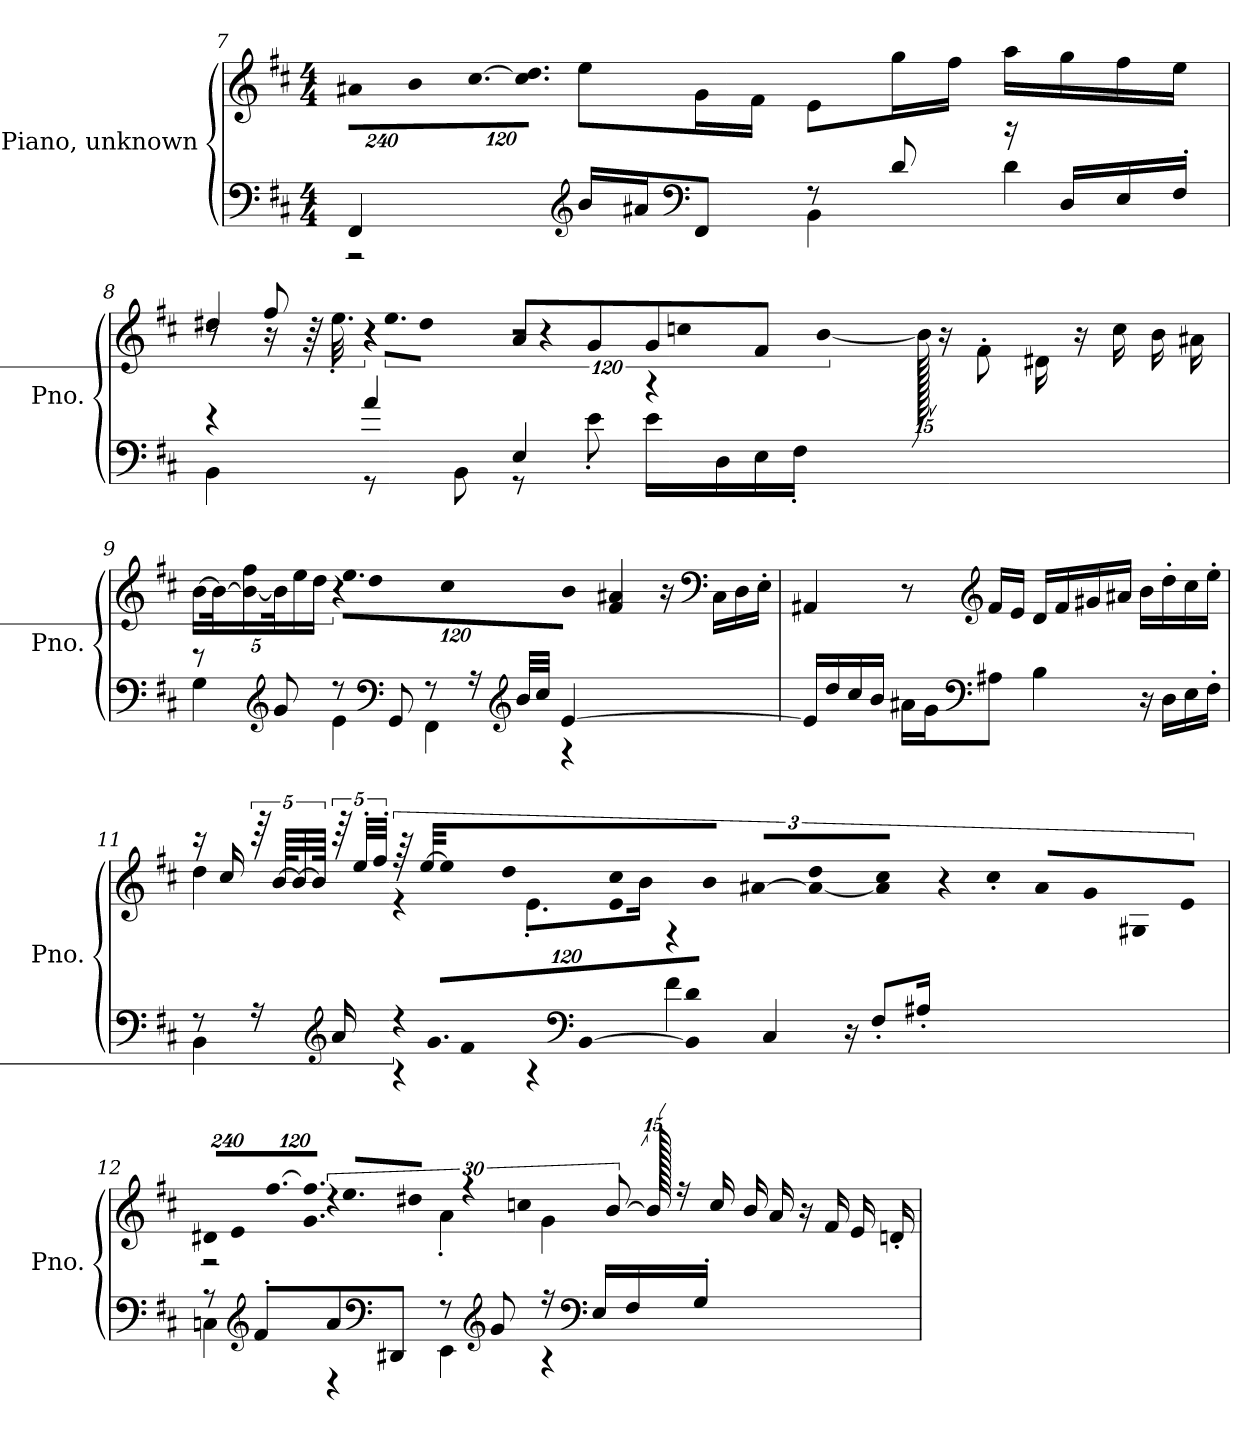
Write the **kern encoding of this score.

**kern	**kern
*part1	*part1
*staff2	*staff1
*I"Piano, unknown	*
*I'Pno.	*
!!LO:LB:g=z
*clefF4	*clefG2
*k[f#c#]	*k[f#c#]
*M4/4	*M4/4
=7	=7
*^	*
*	*	*Xbrackettup
!	!	!LO:N:vis=16
4FF#/	2r	1920%137a#X\LL
!	!	!LO:N:vis=16
.	.	1920%137b\
!	!	!LO:N:vis=32.
.	.	[1920%103cc#\L
!	!	!LO:N:vis=32.
.	.	1920%103cc#\] 1920%103dd\JJJ
*clefG2	*	*
16b/LL	.	8ee\L
16a#X/J	.	.
*clefF4	*	*
8FF#/J	.	16g\L
.	.	16f#\JJ
8r	4BB\	8e\L
8d/	.	16gg\L
.	.	16ff#\JJ
16r	4d\	16aa\LL
16D/LL	.	16gg\
16E/	.	16ff#\
16F#'/JJ	.	16ee\JJ
=8	=8	=8
*	*	*^
*	*	*	*^
4r	4BB\	8r	8r	4dd#X/
.	.	8ff#/	16r	.
.	.	.	64r	.
.	.	.	32.ee'\	.
*	*	*	*brackettup	*
!	!	!	!LO:N:vis=64	!
4a/	8r	4r	960%17r	4r
!	!	!	!LO:N:vis=32.	!
.	.	.	1920%103ee\LLL	.
!	!	!	!LO:N:vis=32	!
.	.	.	640%23dd#\JJJ	.
!	!	!	!LO:N:vis=32	!
.	.	.	640%23r	.
.	8BB\	.	.	.
!	!	!	!LO:N:vis=32	!
.	.	.	640%23ccn\KLL	.
.	.	.	[240%17b\J	.
4E/	8r	2r	1920b\]	8a/L
.	.	.	16r	.
.	.	.	8f#'\L	.
.	8e'\	.	.	8g/
.	.	.	16d#X\Jk	.
4r	16e\LL	.	.	8g/
.	.	.	16r	.
.	16D\	.	.	.
.	.	.	16cc\LL	.
.	16E\	.	.	8f#/J
.	.	.	16b\	.
.	16F#'\JJ	.	.	.
.	.	.	16a#X\JJ	.
1920ryy	1920ryy	1920ryy	.	1920ryy
*	*	*v	*v	*v
!!LO:LB:g=z
=9	=9	=9
*	*	*Xbrackettup
8r	4G\	[20b\LL
.	.	40b\K_
.	.	20b\_ 20ff#\
*clefG2	*	*
8g/	.	40b\K]
.	.	20ee\
.	.	20dd\JJ
*	*	*brackettup
!	!	!LO:N:vis=64
8r	4e\	960%17r
!	!	!LO:N:vis=32.
.	.	1920%103ee\KLL
!	!	!LO:N:vis=16
.	.	1920%137dd\
*clefF4	*	*
8GG/	.	.
!	!	!LO:N:vis=32
.	.	640%23cc#\K
!	!	!LO:N:vis=16
.	.	1920%137b\JJ
8r	4FF#\	4f#/ 4a#X/
16r	.	.
*clefG2	*	*
32b/LLL	.	.
32cc#/JJJ	.	.
[4e/	4r	16r
*	*	*clefF4
.	.	16C#\LL
.	.	16D\
.	.	16E'\JJ
*v	*v	*
!!LO:PB:g=z
=10	=10
16e/LL]	4AA#X/
16dd/	.
16cc#/	.
16b/JJ	.
16a#X\LL	8r
16g\J	.
*clefF4	*clefG2
8A#X\J	16f#/LL
.	16e/JJ
4B\	16d/LL
.	16f#/
.	16g#X/
.	16a#X/JJ
16r	16b\LL
16D\LL	16dd'\
16E\	16cc#\
16F#'\JJ	16ee'\JJ
!!LO:LB:g=z
=11	=11
*^	*^
8r	4BB\	16r	4dd\
.	.	16cc#/	.
16r	.	80r	.
.	.	[80b/KLLL	.
.	.	40b/_	.
.	.	80b/JJJk]	.
*clefG2	*	*	*
16a/	.	80r	.
.	.	40ee'/LLL	.
.	.	40ff#'/JJJ	.
!LO:N:vis=64	!	!	!
960%17r	4r	96r	4r
.	.	[48ee/LLL	.
!LO:N:vis=32.	!	!	!
1920%103g/KLL	.	.	.
.	.	32ee/J]	.
.	.	16dd/	.
!LO:N:vis=16	!	!	!
1920%137f#/	.	.	.
.	.	16e/ 16cc#/	.
*clefF4	*	*	*
!LO:N:vis=32	!	!	!
[640%23BB/K	.	.	.
!LO:N:vis=16	!	!	!
1920%137BB/] 1920%137d/JJ	.	.	.
.	.	16b/JJ	.
4C#/	4r	[16a#X/LL	8.e'\L
.	.	16a#/_ 16dd/	.
.	.	16a#/] 16cc#/JJ	.
.	.	32r	16b\Jk
.	.	32cc#'/	.
16r	4f#\	16a#/LL	4r
8F#'/L	.	16g/	.
.	.	16G#X/	.
16A#X'/Jk	.	16e/JJ	.
!!LO:LB:g=z	!!
=12	=12	=12	=12
*	*	*Xbrackettup	*
!	!	!LO:N:vis=16	!
8r	4Cn\	1920%137d#X/LL	2r
!	!	!LO:N:vis=16	!
.	.	1920%137e/	.
*clefG2	*	*	*
8f#'/L	.	.	.
!	!	!LO:N:vis=32.	!
.	.	[1920%103ff#/L	.
!	!	!LO:N:vis=32.	!
.	.	1920%103g/ 1920%103ff#/]JJJ	.
*	*	*brackettup	*
!	!	!LO:N:vis=64	!
8a/	4r	960%17r	.
!	!	!LO:N:vis=32.	!
.	.	1920%103ee/LLL	.
!	!	!LO:N:vis=32	!
.	.	640%23dd#X/JJJ	.
!	!	!LO:N:vis=32	!
.	.	640%23r	.
*clefF4	*	*	*
8DD#X/J	.	.	.
!	!	!LO:N:vis=32	!
.	.	640%23ccn/KLL	.
.	.	[240%17b/J	.
8r	4EE\	1920b/]	4a'\
.	.	16r	.
.	.	16cc/LL	.
*clefG2	*	*	*
8g/	.	.	.
.	.	16b/	.
.	.	16a/JJ	.
16r	4r	.	4g\
.	.	16r	.
*clefF4	*	*	*
16E/LL	.	.	.
.	.	16f#/LL	.
16F#/	.	.	.
.	.	16e/	.
16G'/JJ	.	.	.
.	.	16dn'/JJ	.
1920ryy	1920ryy	.	1920ryy
*v	*v	*	*
*	*v	*v
=	=
*-	*-
